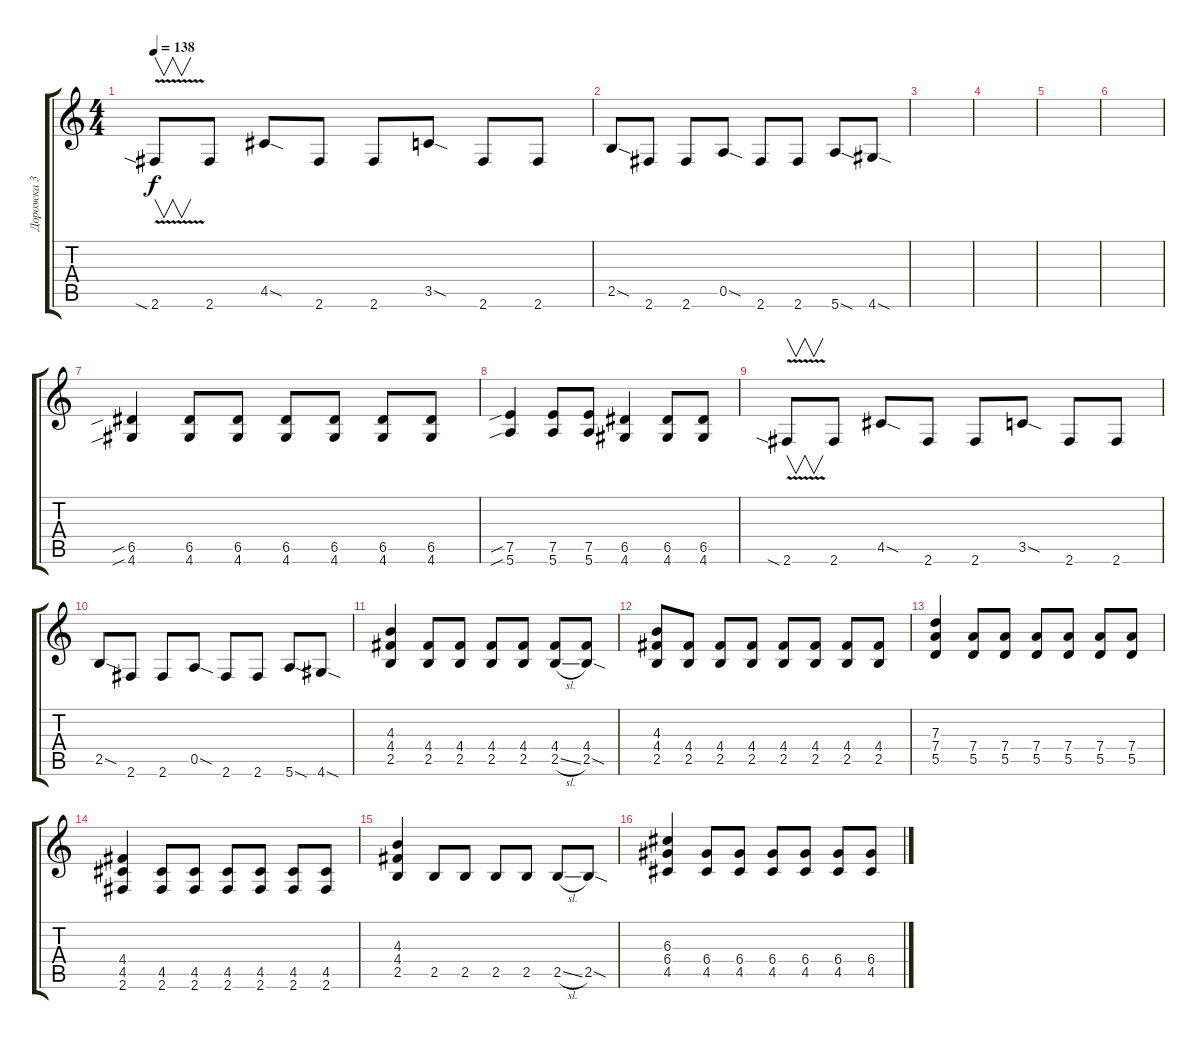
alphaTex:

\track ("Дорожка 3" "Дорожка 3") {instrument distortionguitar}
\staff {score tabs}
\tuning (E4 B3 G3 D3 A2 E2) {hide}
\ts (4 4)
\tempo 138
\clef g2
\ks c
2.6{v sia}.8{v dy f} 2.6.8 4.5{sod}.8 2.6.8 2.6.8 3.5{sod}.8 2.6.8 2.6.8 |
2.5{sod}.8 2.6.8 2.6.8 0.5{sod}.8 2.6.8 2.6.8 5.6{sod}.8 4.6{sod}.8 |
|
|
|
|
(6.5{sib} 4.6{sib}).4 (6.5 4.6).8 (6.5 4.6).8 (6.5 4.6).8 (6.5 4.6).8 (6.5 4.6).8 (6.5 4.6).8 |
(7.5{sib} 5.6{sib}).4 (7.5 5.6).8 (7.5 5.6).8 (6.5 4.6).4 (6.5 4.6).8 (6.5 4.6).8 |
2.6{v sia}.8{v} 2.6.8 4.5{sod}.8 2.6.8 2.6.8 3.5{sod}.8 2.6.8 2.6.8 |
2.5{sod}.8 2.6.8 2.6.8 0.5{sod}.8 2.6.8 2.6.8 5.6{sod}.8 4.6{sod}.8 |
(4.3 4.4 2.5).4 (4.4 2.5).8 (4.4 2.5).8 (4.4 2.5).8 (4.4 2.5).8 (4.4 2.5{sl}).8 (4.4 2.5{sod}).8 |
(4.3 4.4 2.5).8 (4.4 2.5).8 (4.4 2.5).8 (4.4 2.5).8 (4.4 2.5).8 (4.4 2.5).8 (4.4 2.5).8 (4.4 2.5).8 |
(7.3 7.4 5.5).4 (7.4 5.5).8 (7.4 5.5).8 (7.4 5.5).8 (7.4 5.5).8 (7.4 5.5).8 (7.4 5.5).8 |
(4.4 4.5 2.6).4 (4.5 2.6).8 (4.5 2.6).8 (4.5 2.6).8 (4.5 2.6).8 (4.5 2.6).8 (4.5 2.6).8 |
(4.3 4.4 2.5).4 2.5.8 2.5.8 2.5.8 2.5.8 2.5{sl}.8 2.5{sod}.8 |
(6.3 6.4 4.5).4 (6.4 4.5).8 (6.4 4.5).8 (6.4 4.5).8 (6.4 4.5).8 (6.4 4.5).8 (6.4 4.5).8
